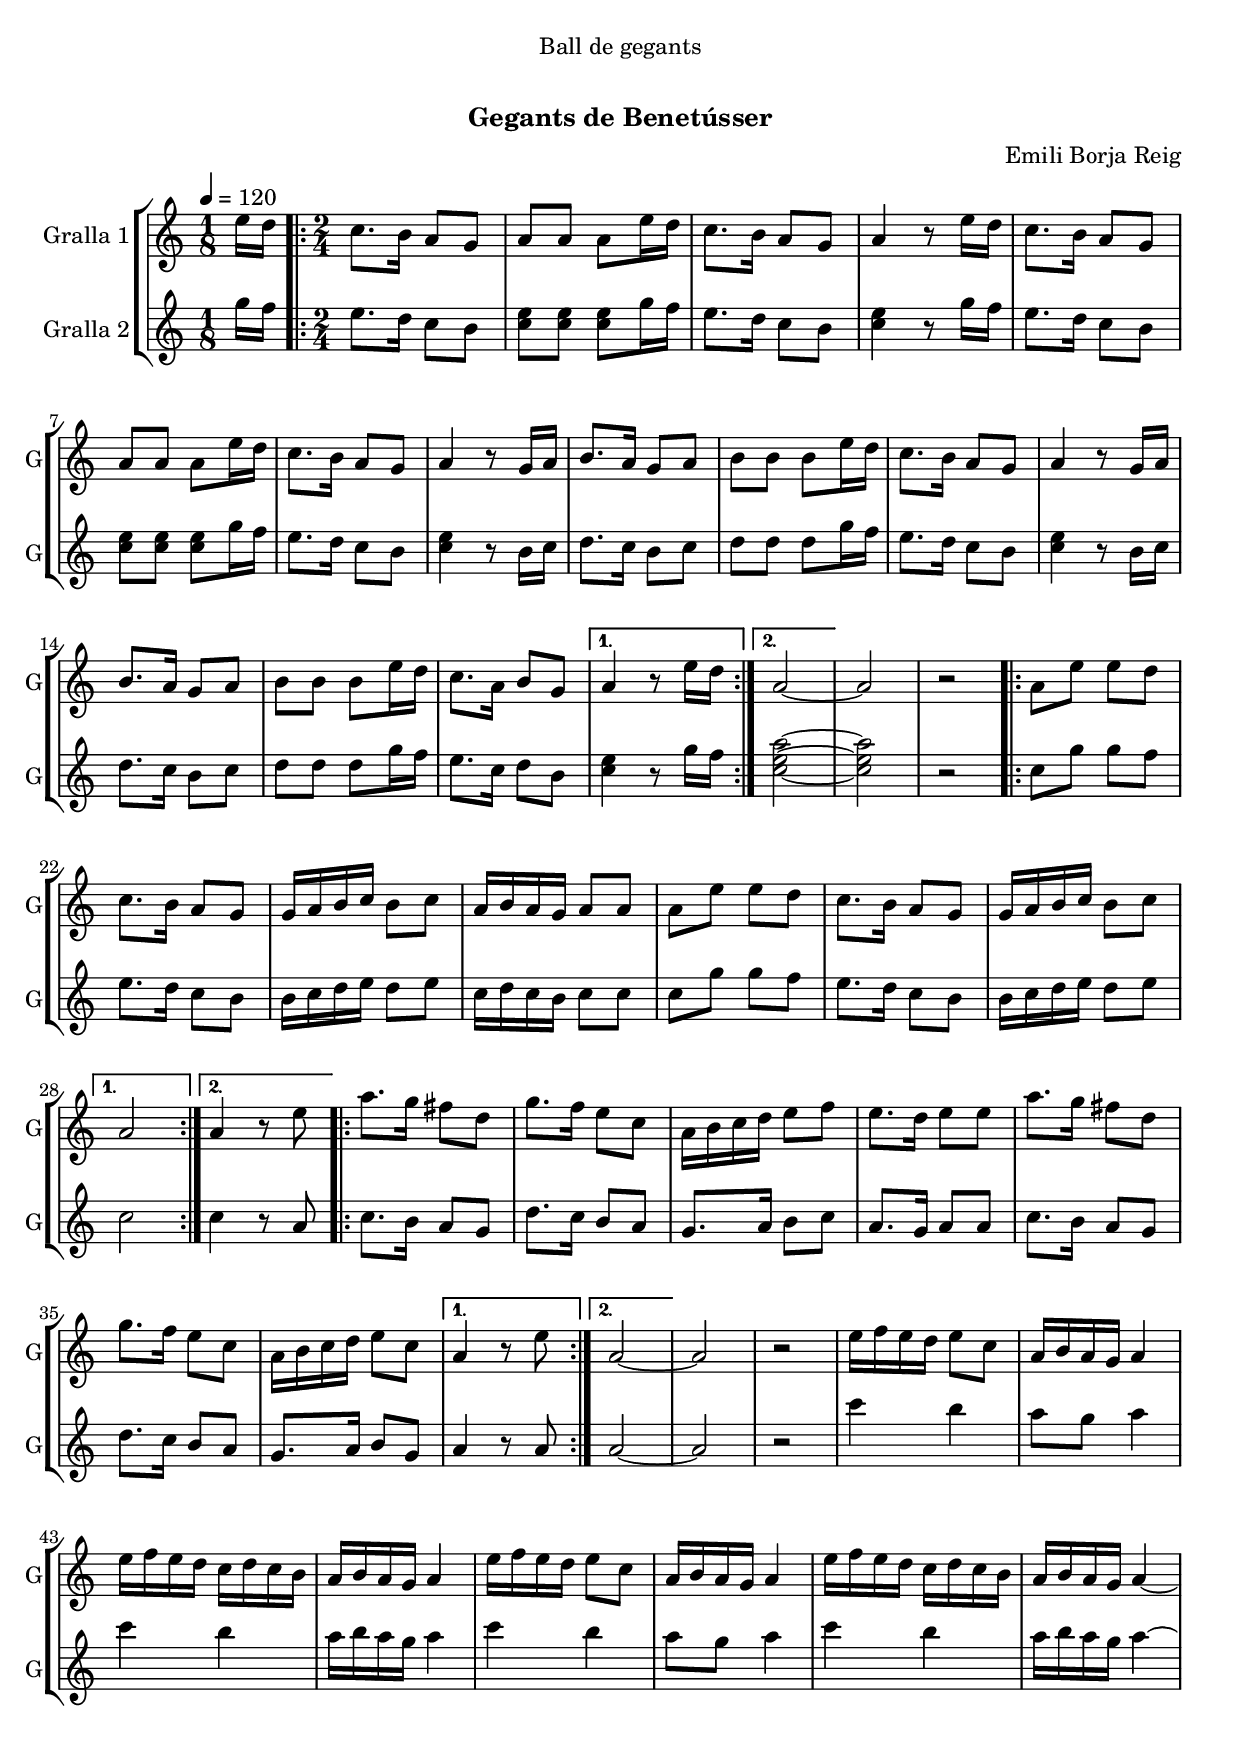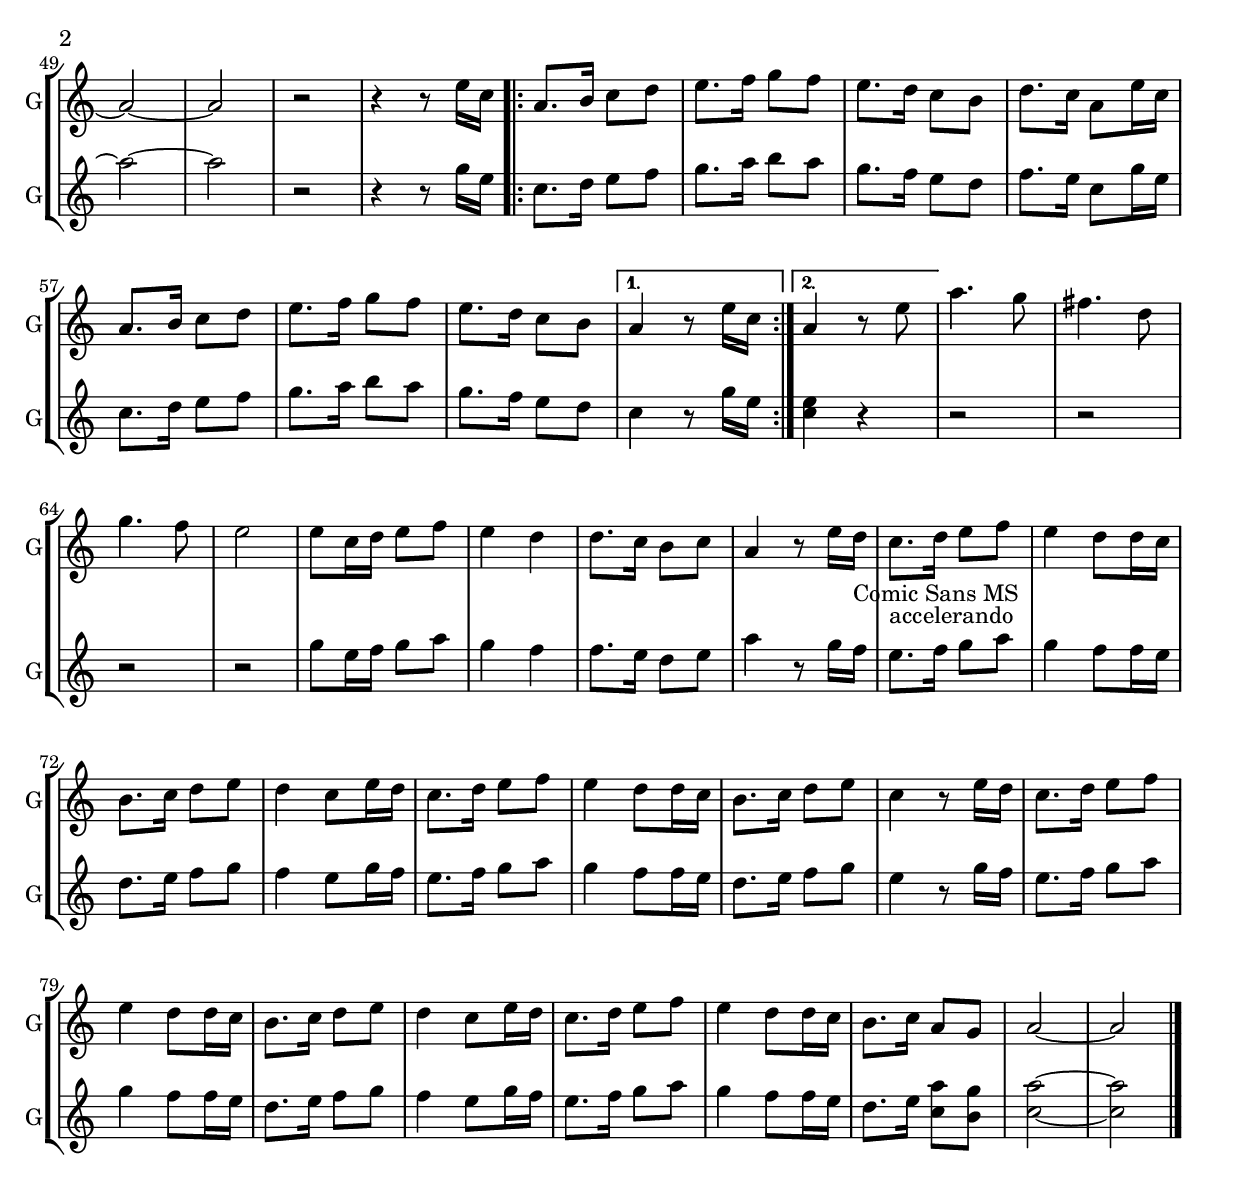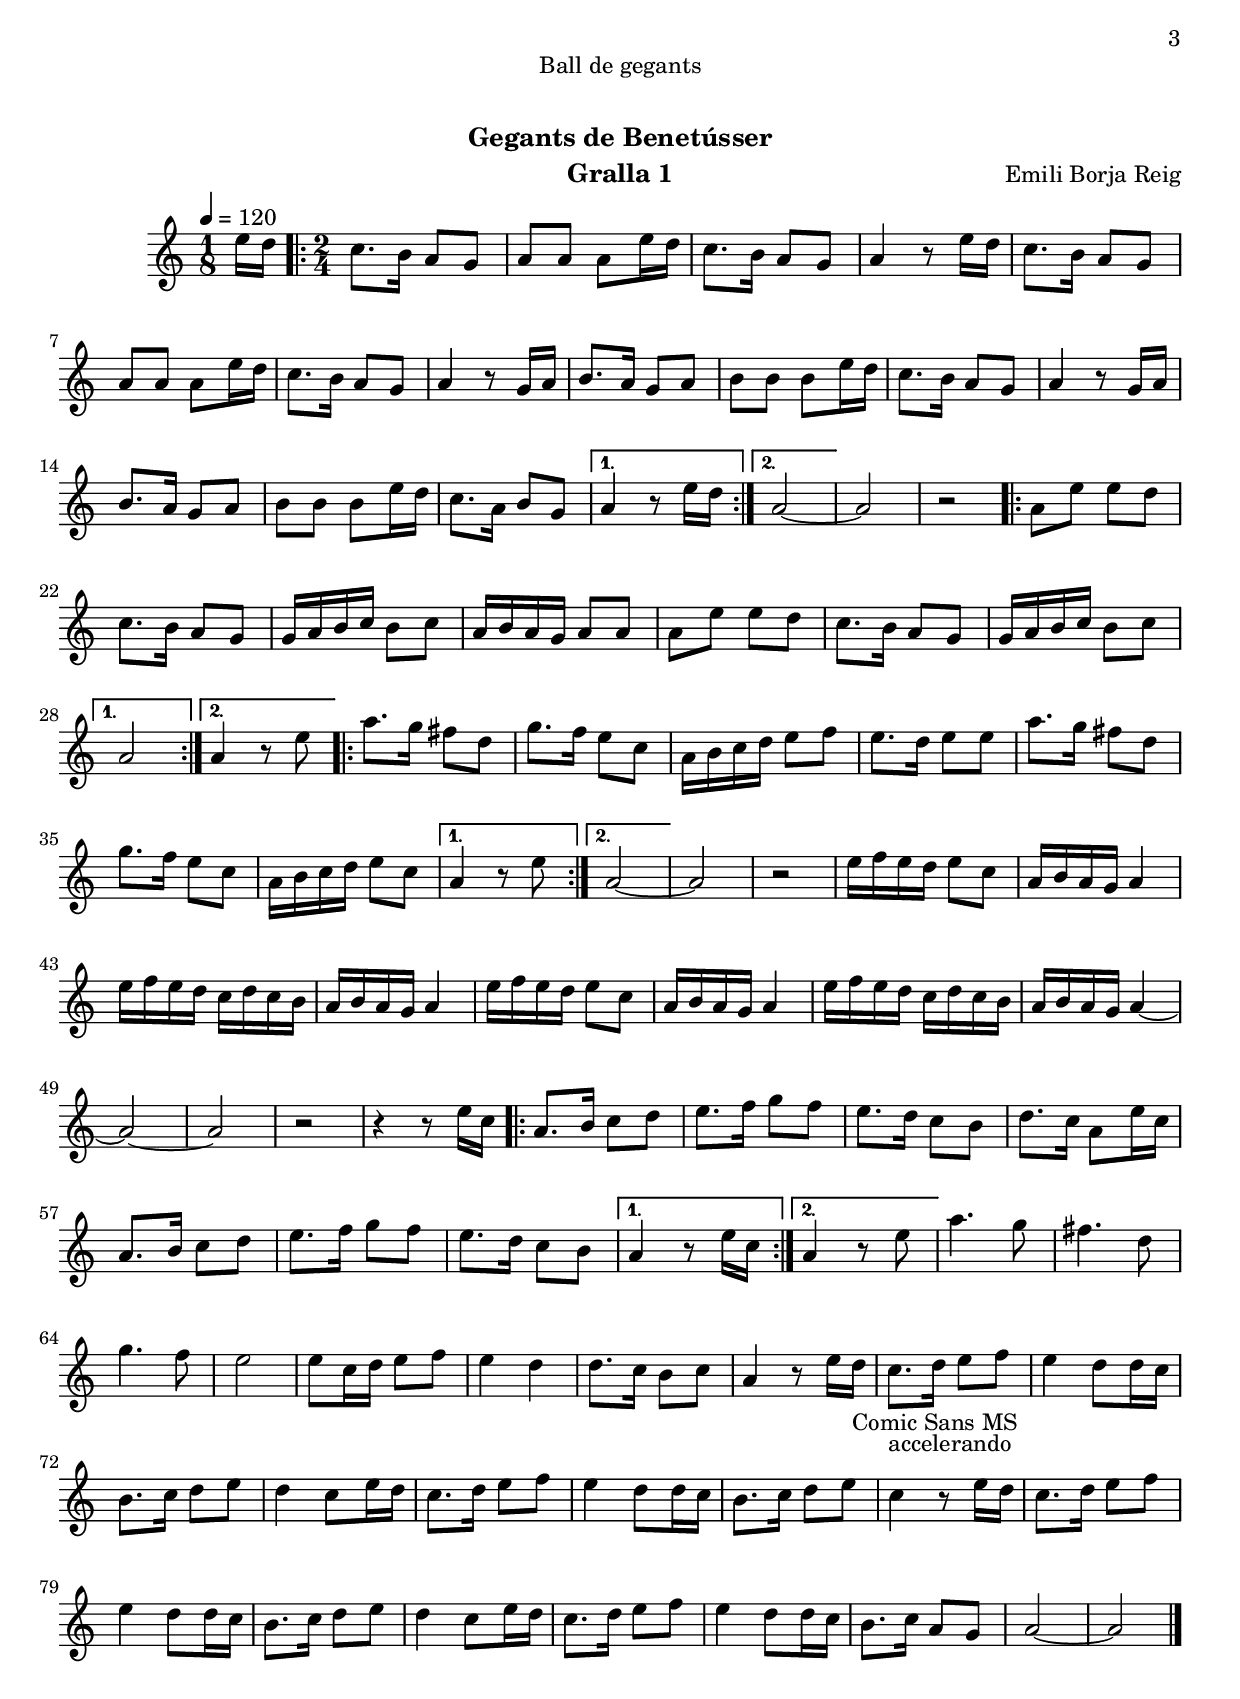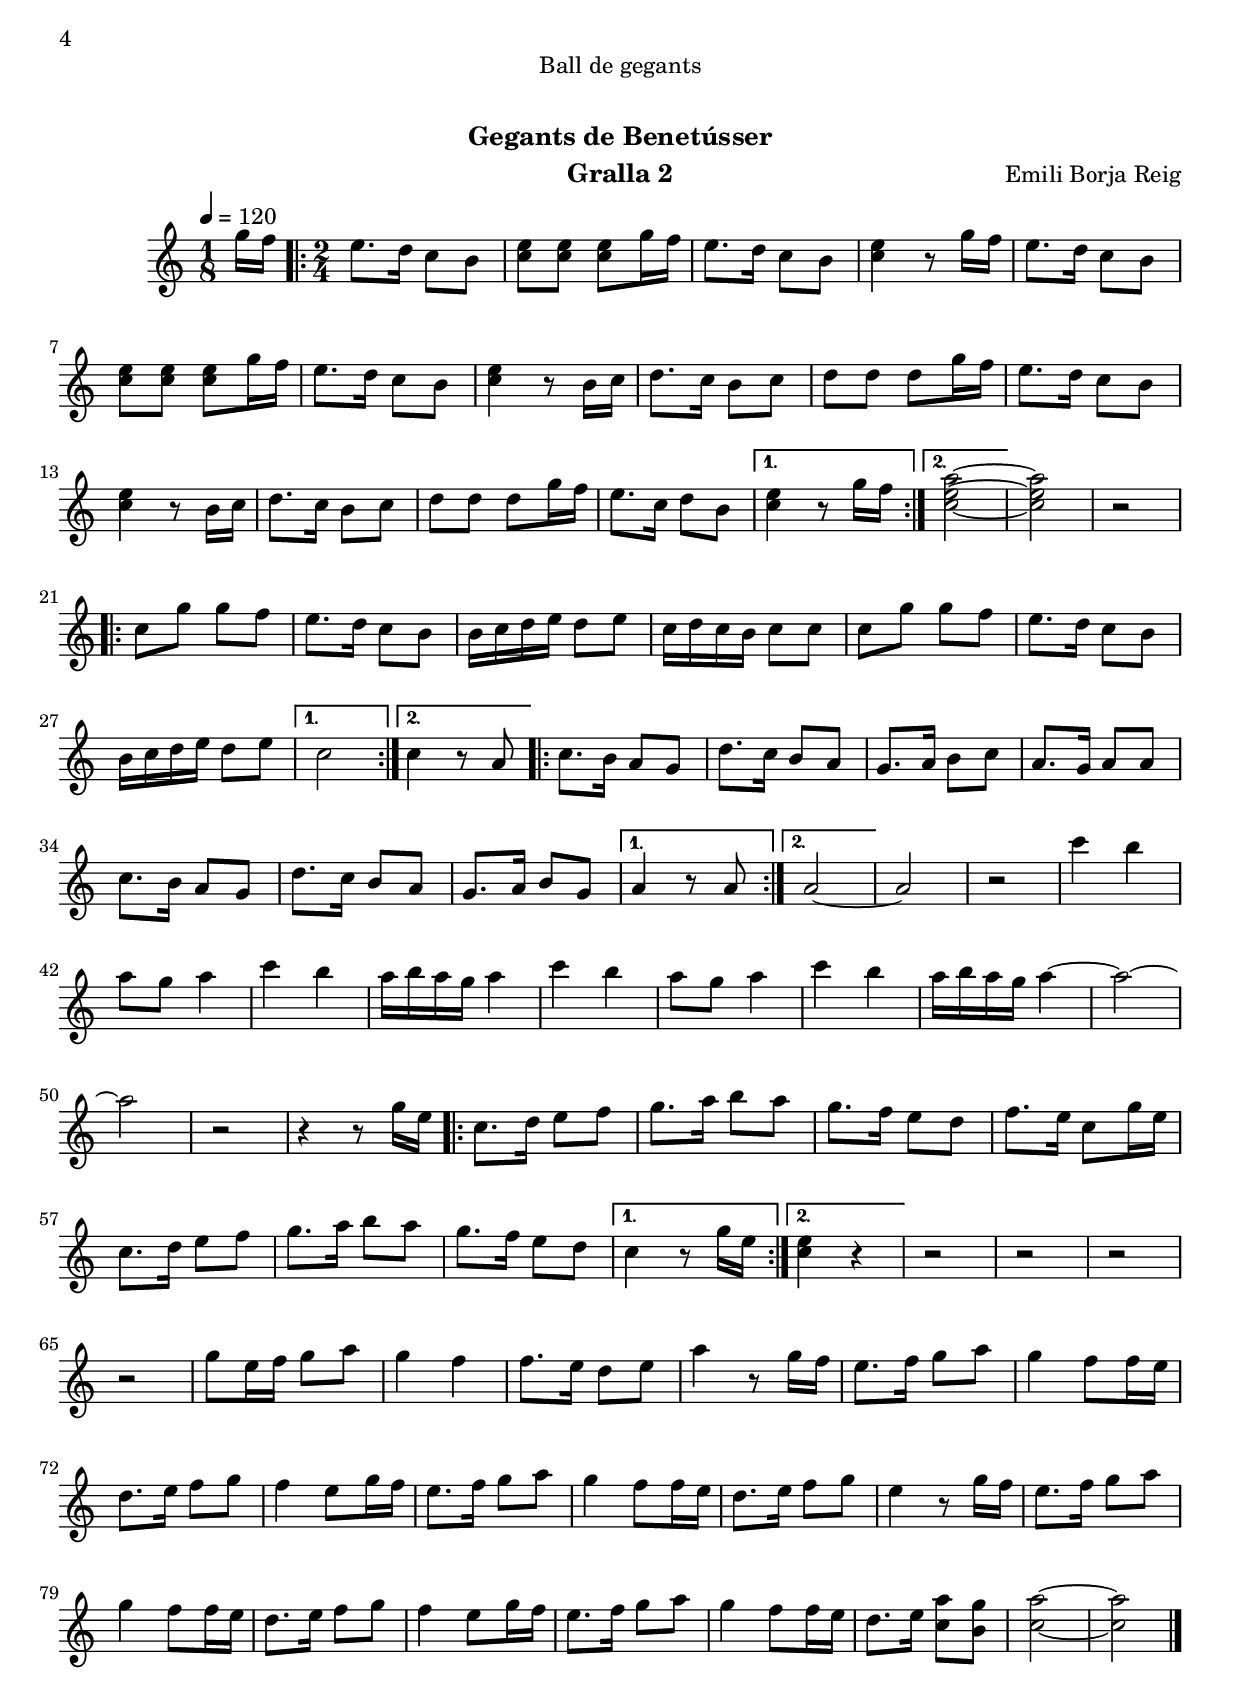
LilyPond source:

\version "2.22.1"

\header {
  dedication="Ball de gegants"
  title="   "
  subtitle="Gegants de Benetússer"
  subsubtitle=""
  poet=""
  meter=""
  piece=""
  composer="Emili Borja Reig"
  arranger=""
  opus=""
  instrument=""
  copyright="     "
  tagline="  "
}

liniaroAa =
\relative e''
{
  \tempo 4=120
  \clef treble
  \key c \major
  \time 1/8
  e16 d  |
  \time 2/4   \repeat volta 2 { c8. b16 a8 g  |
  a8 a a e'16 d  |
  c8. b16 a8 g  |
  %05
  a4 r8 e'16 d  |
  c8. b16 a8 g  |
  a8 a a e'16 d  |
  c8. b16 a8 g  |
  a4 r8 g16 a  |
  %10
  b8. a16 g8 a  |
  b8 b b e16 d  |
  c8. b16 a8 g  |
  a4 r8 g16 a  |
  b8. a16 g8 a  |
  %15
  b8 b b e16 d  |
  c8. a16 b8 g }
  \alternative { { a4 r8 e'16 d }
  { a2 ~ } }
  a2  |
  %20
  r2  |
  \repeat volta 2 { a8 e' e d  |
  c8. b16 a8 g  |
  g16 a b c b8 c  |
  a16 b a g a8 a  |
  %25
  a8 e' e d  |
  c8. b16 a8 g  |
  g16 a b c b8 c }
  \alternative { { a2 }
  { a4 r8 e' } }
  %30
  \repeat volta 2 { a8. g16 fis8 d  |
  g8. f16 e8 c  |
  a16 b c d e8 f  |
  e8. d16 e8 e  |
  a8. g16 fis8 d  |
  %35
  g8. f16 e8 c  |
  a16 b c d e8 c }
  \alternative { { a4 r8 e' }
  { a,2 ~ } }
  a2  |
  %40
  r2  |
  e'16 f e d e8 c  |
  a16 b a g a4  |
  e'16 f e d c d c b  |
  a16 b a g a4  |
  %45
  e'16 f e d e8 c  |
  a16 b a g a4  |
  e'16 f e d c d c b  |
  a16 b a g a4 ~  |
  a2 ~  |
  %50
  a2  |
  r2  |
  r4 r8 e'16 c  |
  \repeat volta 2 { a8. b16 c8 d  |
  e8. f16 g8 f  |
  %55
  e8. d16 c8 b  |
  d8. c16 a8 e'16 c  |
  a8. b16 c8 d  |
  e8. f16 g8 f  |
  e8. d16 c8 b }
  %60
  \alternative { { a4 r8 e'16 c }
  { a4 r8 e' } }
  a4. g8  |
  fis4. d8  |
  g4. f8  |
  %65
  e2  |
  e8 c16 d e8 f  |
  e4 d  |
  d8. c16 b8 c  |
  a4 r8 e'16 d _"Comic Sans MS"  |
  %70
  c8. _"accelerando" d16 e8 f  |
  e4 d8 d16 c  |
  b8. c16 d8 e  |
  d4 c8 e16 d  |
  c8. d16 e8 f  |
  %75
  e4 d8 d16 c  |
  b8. c16 d8 e  |
  c4 r8 e16 d  |
  c8. d16 e8 f  |
  e4 d8 d16 c  |
  %80
  b8. c16 d8 e  |
  d4 c8 e16 d  |
  c8. d16 e8 f  |
  e4 d8 d16 c  |
  b8. c16 a8 g  |
  %85
  a2 ~  |
  a2  \bar "|."
}

liniaroAb =
\relative g''
{
  \tempo 4=120
  \clef treble
  \key c \major
  \time 1/8
  g16 f  |
  \time 2/4   \repeat volta 2 { e8. d16 c8 b  |
  <c e>8 <c e> <c e> g'16 f  |
  e8. d16 c8 b  |
  %05
  <c e>4 r8 g'16 f  |
  e8. d16 c8 b  |
  <c e>8 <c e> <c e> g'16 f  |
  e8. d16 c8 b  |
  <c e>4 r8 b16 c  |
  %10
  d8. c16 b8 c  |
  d8 d d g16 f  |
  e8. d16 c8 b  |
  <c e>4 r8 b16 c  |
  d8. c16 b8 c  |
  %15
  d8 d d g16 f  |
  e8. c16 d8 b }
  \alternative { { <c e>4 r8 g'16 f }
  { <c e a>2 ~ ~ ~ } }
  <c e a>2  |
  %20
  r2  |
  \repeat volta 2 { c8 g' g f  |
  e8. d16 c8 b  |
  b16 c d e d8 e  |
  c16 d c b c8 c  |
  %25
  c8 g' g f  |
  e8. d16 c8 b  |
  b16 c d e d8 e }
  \alternative { { c2 }
  { c4 r8 a } }
  %30
  \repeat volta 2 { c8. b16 a8 g  |
  d'8. c16 b8 a  |
  g8. a16 b8 c  |
  a8. g16 a8 a  |
  c8. b16 a8 g  |
  %35
  d'8. c16 b8 a  |
  g8. a16 b8 g }
  \alternative { { a4 r8 a }
  { a2 ~ } }
  a2  |
  %40
  r2  |
  c'4 b  |
  a8 g a4  |
  c4 b  |
  a16 b a g a4  |
  %45
  c4 b  |
  a8 g a4  |
  c4 b  |
  a16 b a g a4 ~  |
  a2 ~  |
  %50
  a2  |
  r2  |
  r4 r8 g16 e  |
  \repeat volta 2 { c8. d16 e8 f  |
  g8. a16 b8 a  |
  %55
  g8. f16 e8 d  |
  f8. e16 c8 g'16 e  |
  c8. d16 e8 f  |
  g8. a16 b8 a  |
  g8. f16 e8 d }
  %60
  \alternative { { c4 r8 g'16 e }
  { <c e>4 r } }
  r2  |
  r2  |
  r2  |
  %65
  r2  |
  g'8 e16 f g8 a  |
  g4 f  |
  f8. e16 d8 e  |
  a4 r8 g16 f  |
  %70
  e8. f16 g8 a  |
  g4 f8 f16 e  |
  d8. e16 f8 g  |
  f4 e8 g16 f  |
  e8. f16 g8 a  |
  %75
  g4 f8 f16 e  |
  d8. e16 f8 g  |
  e4 r8 g16 f  |
  e8. f16 g8 a  |
  g4 f8 f16 e  |
  %80
  d8. e16 f8 g  |
  f4 e8 g16 f  |
  e8. f16 g8 a  |
  g4 f8 f16 e  |
  d8. e16 <c a'>8 <b g'>  |
  %85
  <c a'>2 ~ ~  |
  <c a'>2  \bar "|."
}

\bookpart {
  \score {
    \new StaffGroup {
      \override Score.RehearsalMark #'self-alignment-X = #LEFT
      <<
        \new Staff \with {instrumentName = #"Gralla 1" shortInstrumentName = #"G"} \liniaroAa
        \new Staff \with {instrumentName = #"Gralla 2" shortInstrumentName = #"G"} \liniaroAb
      >>
    }
    \layout {}
  }
  \score { \unfoldRepeats
    \new StaffGroup {
      \override Score.RehearsalMark #'self-alignment-X = #LEFT
      <<
        \new Staff \with {instrumentName = #"Gralla 1" shortInstrumentName = #"G"} \liniaroAa
        \new Staff \with {instrumentName = #"Gralla 2" shortInstrumentName = #"G"} \liniaroAb
      >>
    }
    \midi {}
  }
}

\bookpart {
  \header {instrument="Gralla 1"}
  \score {
    \new StaffGroup {
      \override Score.RehearsalMark #'self-alignment-X = #LEFT
      <<
        \new Staff \liniaroAa
      >>
    }
    \layout {}
  }
  \score { \unfoldRepeats
    \new StaffGroup {
      \override Score.RehearsalMark #'self-alignment-X = #LEFT
      <<
        \new Staff \liniaroAa
      >>
    }
    \midi {}
  }
}

\bookpart {
  \header {instrument="Gralla 2"}
  \score {
    \new StaffGroup {
      \override Score.RehearsalMark #'self-alignment-X = #LEFT
      <<
        \new Staff \liniaroAb
      >>
    }
    \layout {}
  }
  \score { \unfoldRepeats
    \new StaffGroup {
      \override Score.RehearsalMark #'self-alignment-X = #LEFT
      <<
        \new Staff \liniaroAb
      >>
    }
    \midi {}
  }
}

